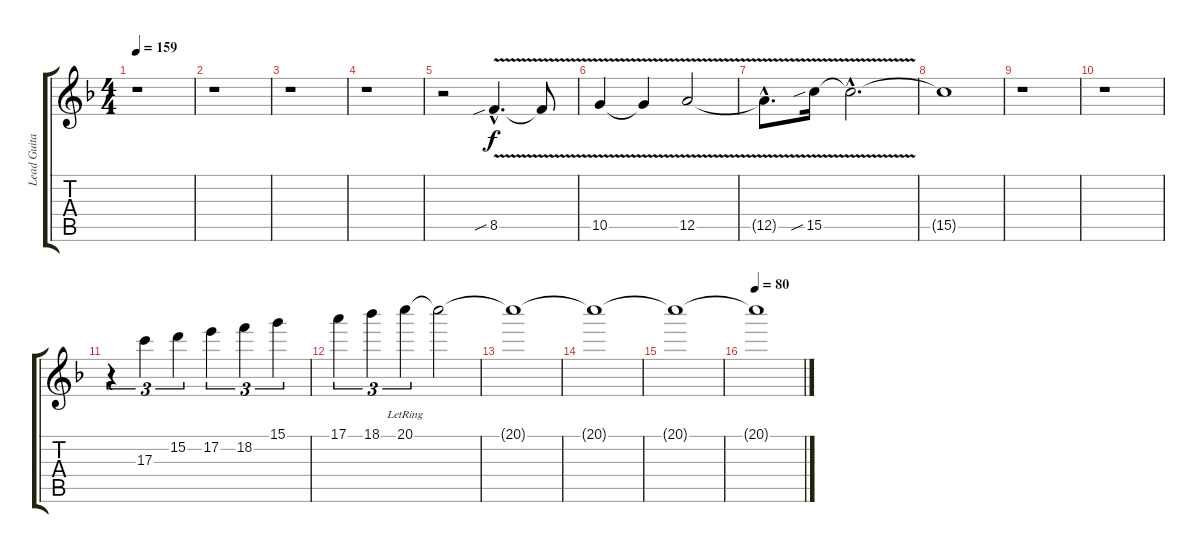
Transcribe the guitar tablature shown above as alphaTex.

\track ("Lead Guitar" "Lead Guita") {instrument overdrivenguitar}
\staff {score tabs}
\tuning (E4 B3 G3 D3 A2 D2) {hide}
\ts (4 4)
\tempo 159
\clef g2
\ks f
r.1{dy f} |
r.1 |
r.1 |
r.1 |
r.2 8.5{v sib hac}.4{d} 8.5{t}.8 |
10.5{v}.4 10.5{t}.4 12.5{v}.2 |
12.5{hac t}.8{d} 15.5{v sib}.16 15.5{hac t}.2{d} |
15.5{t}.1 |
r.1 |
r.1 |
r.4{tu (3 2)} 17.3.4{tu (3 2)} 15.2.4{tu (3 2)} 17.2.4{tu (3 2)} 18.2.4{tu (3 2)} 15.1.4{tu (3 2)} |
17.1.4{tu (3 2)} 18.1.4{tu (3 2)} 20.1{lr}.4{tu (3 2)} 20.1{t}.2 |
20.1{t}.1 |
20.1{t}.1 |
20.1{t}.1 |
\tempo 80
20.1{t}.1
